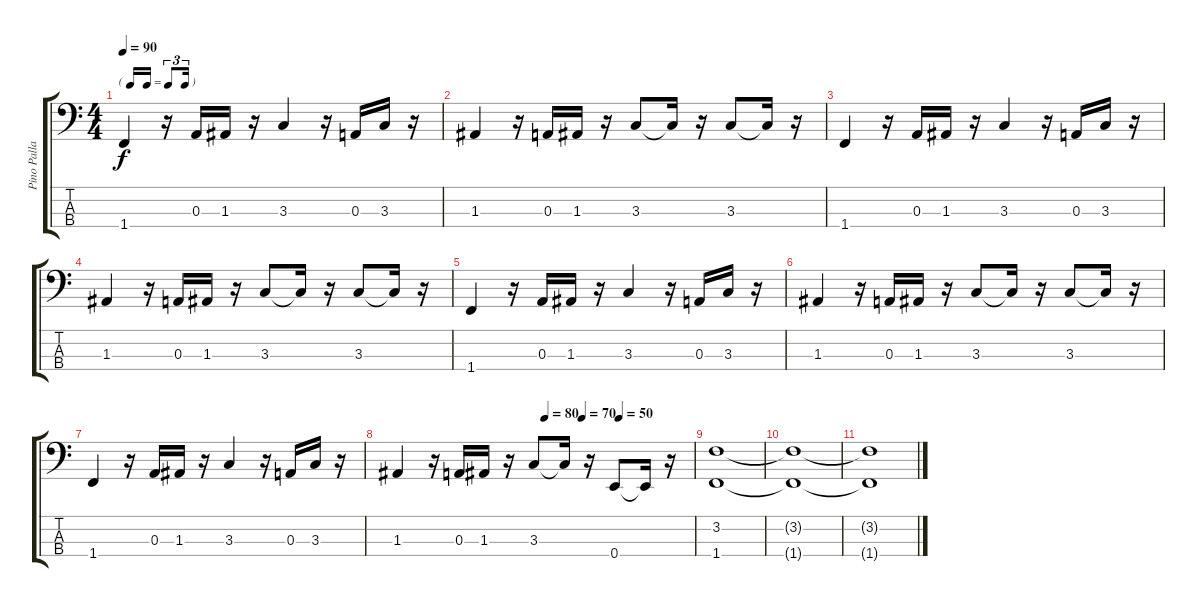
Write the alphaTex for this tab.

\track ("Pino Palladino" "Pino Palla") {instrument electricbassfinger}
\staff {score tabs}
\tuning (G2 D2 A1 E1) {hide}
\ts (4 4)
\tf triplet16th
\tempo 90
\clef f4
\ks c
1.4.4{dy f} r.16 0.3.16 1.3.16 r.16 3.3.4 r.16 0.3.16 3.3.16 r.16 |
1.3.4 r.16 0.3.16 1.3.16 r.16 3.3.8 3.3{t}.16 r.16 3.3.8 3.3{t}.16 r.16 |
1.4.4 r.16 0.3.16 1.3.16 r.16 3.3.4 r.16 0.3.16 3.3.16 r.16 |
1.3.4 r.16 0.3.16 1.3.16 r.16 3.3.8 3.3{t}.16 r.16 3.3.8 3.3{t}.16 r.16 |
1.4.4 r.16 0.3.16 1.3.16 r.16 3.3.4 r.16 0.3.16 3.3.16 r.16 |
1.3.4 r.16 0.3.16 1.3.16 r.16 3.3.8 3.3{t}.16 r.16 3.3.8 3.3{t}.16 r.16 |
1.4.4 r.16 0.3.16 1.3.16 r.16 3.3.4 r.16 0.3.16 3.3.16 r.16 |
\tempo (80 0.5)
\tempo (70 0.625)
\tempo (50 0.75)
1.3.4 r.16 0.3.16 1.3.16 r.16 3.3.8 3.3{t}.16 r.16 0.4.8 0.4{t}.16 r.16 |
(3.2 1.4).1 |
(3.2{t} 1.4{t}).1 |
(3.2{t} 1.4{t}).1
